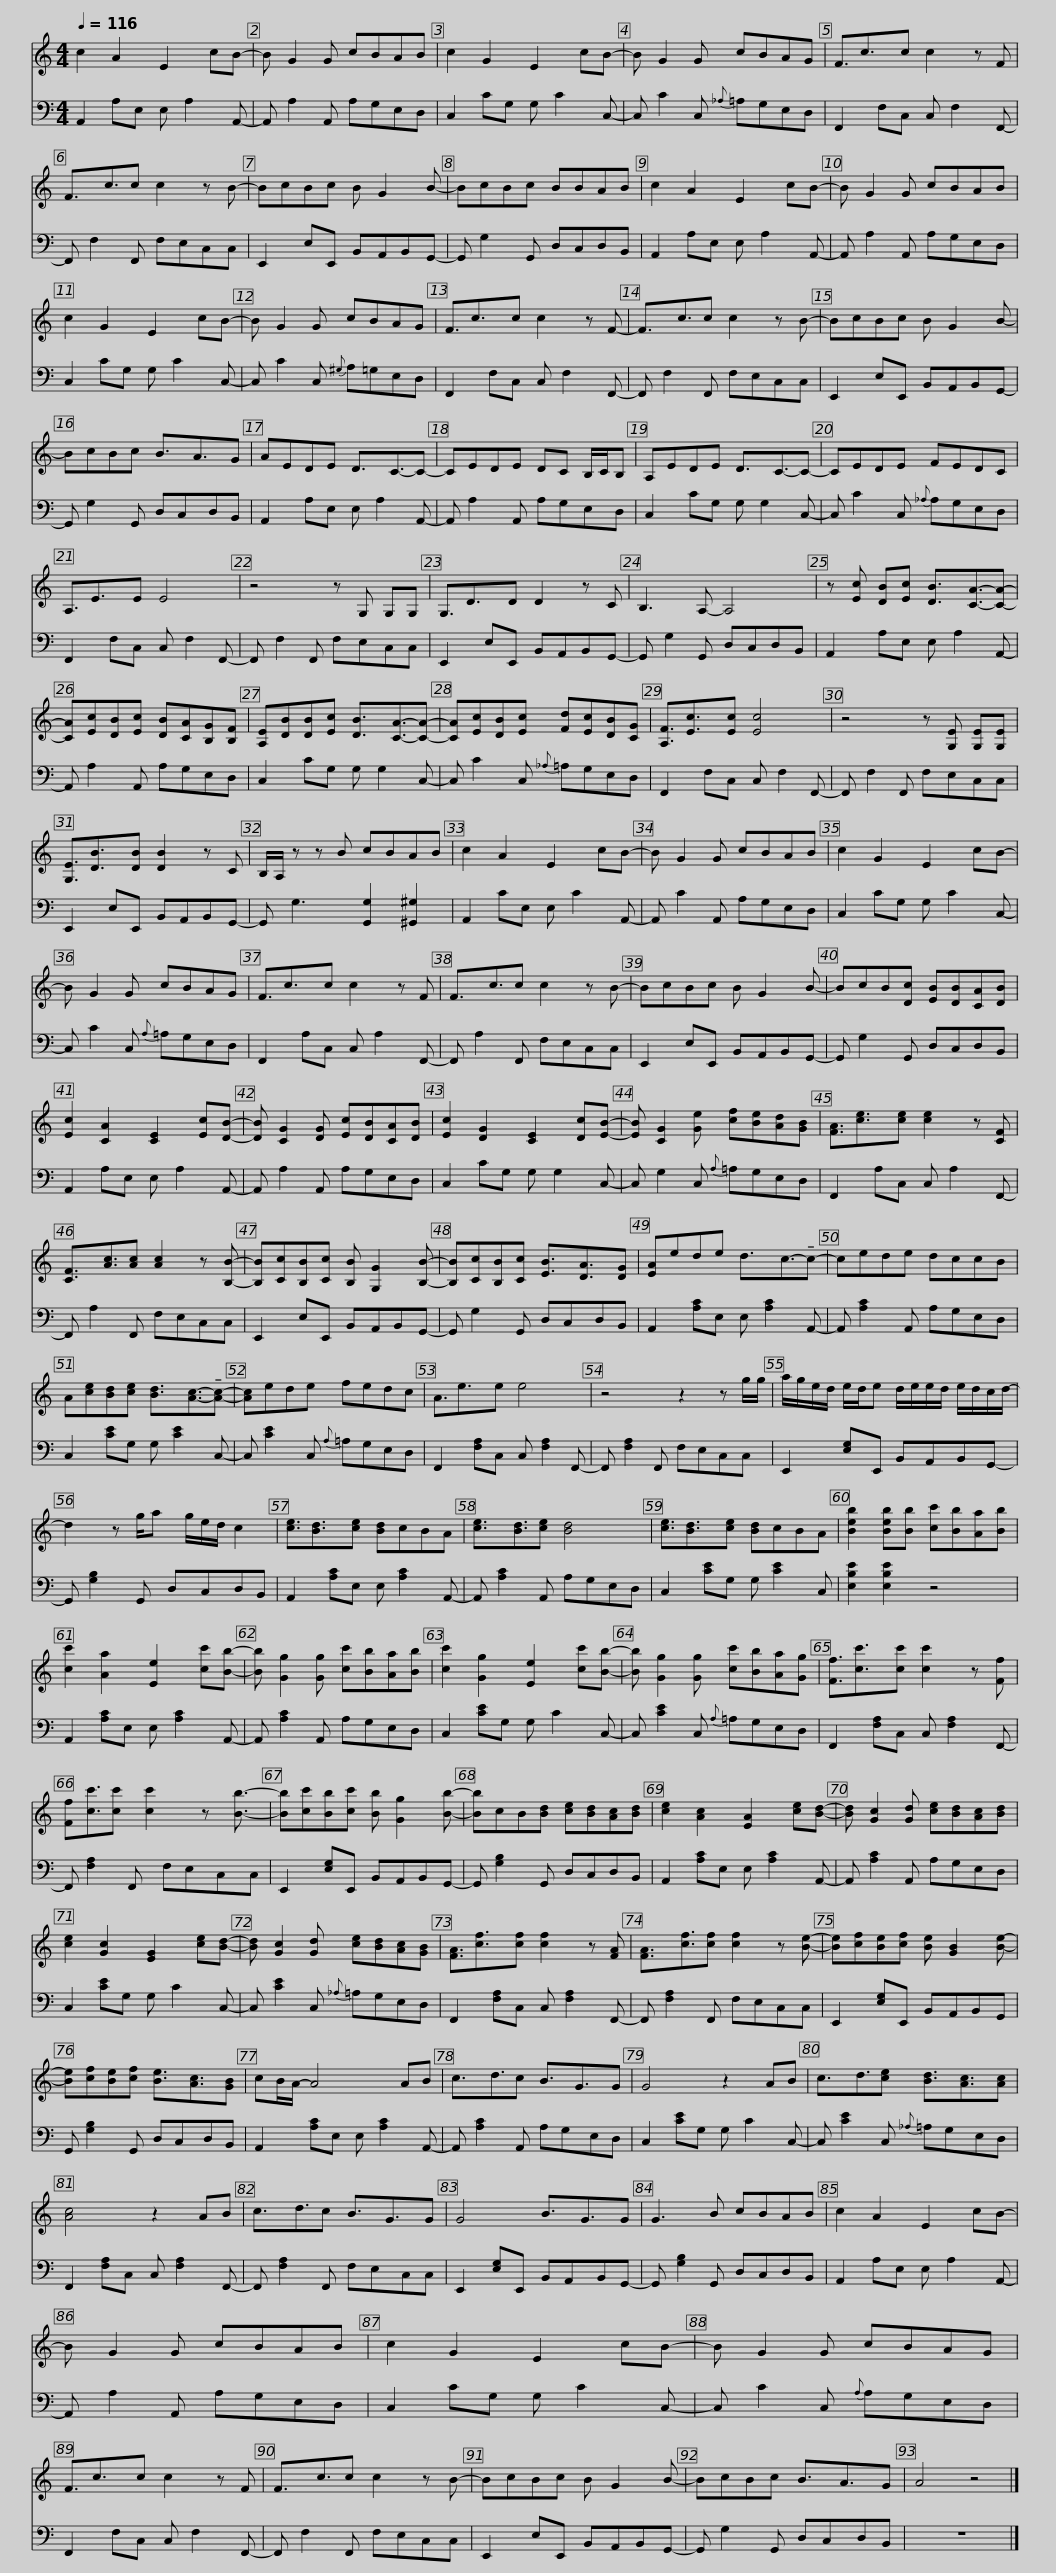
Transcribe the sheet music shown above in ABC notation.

X:1
%%score 1 2
L:1/8
Q:1/4=116
M:4/4
I:linebreak $
K:C
V:1 treble
V:2 bass
V:1
 c2 A2 E2 cB- | B G2 G cBAB | c2 G2 E2 cB- |$ B G2 G cBAG | F3/2c3/2c c2 z F | %5
 F3/2c3/2c c2 z B- |$ BcBc B G2 B- | BcBc BBAB | c2 A2 E2 cB- |$ B G2 G cBAB | %10
 c2 G2 E2 cB- | B G2 G cBAG |$ F3/2c3/2c c2 z F- | F3/2c3/2c c2 z B- | BcBc B G2 B- |$ %15
 BcBc B3/2A3/2G | AEDE D3/2C3/2-C- | CEDE DC B,/C/B, |$ A,EDE D3/2C3/2-C- | CEDE FEDC | %20
 A,3/2E3/2E E4 |$ z4 z G, G,G, | G,3/2D3/2D D2 z C | B,3 A,- A,4 |$ z [Ec] [DB][Ec] [DB]3/2[CA]3/2-[CA]- | %25
 [CA][Ec][DB][Ec] [DB][CA][B,G][B,F] | [A,E][DB][DB][Ec] [DB]3/2[CA]3/2-[CA]- |$ [CA][Ec][DB][Ec] [Fd][Ec][DB][CG] | [A,F]3/2[Ec]3/2[Ec] [Ec]4 | z4 z [G,E] [G,E][G,E] |$ %30
 [G,E]3/2[DB]3/2[DB] [DB]2 z C | B,/A,/ z z B cBAB | c2 A2 E2 cB- |$ B G2 G cBAB | c2 G2 E2 cB- | %35
 B G2 G cBAG |$ F3/2c3/2c c2 z F | F3/2c3/2c c2 z B- | BcBc B G2 B- |$ BcB[Dc] [EB][DB][CA][DB] | %40
 [Ec]2 [CA]2 [CE]2 [Ec][DB]- | [DB] [CG]2 [DG] [Ec][DB][CA][DB] |$ [Ec]2 [DG]2 [CE]2 [Dc][EB]- | [EB] [CG]2 [Ge] [cf][Be][Ad][GB] | [FA]3/2[ce]3/2[ce] [ce]2 z [CF] |$ %45
 [CF]3/2[Ac]3/2[Ac] [Ac]2 z [B,B]- | [B,B][Cc][B,B][Cc] [B,B] [G,G]2 [B,B]- | [B,B][Cc][B,B][Cc] [EB]3/2[DA]3/2[DG] |$ [EA]ede d3/2c3/2-!tenuto!c- | cede dccB | %50
 A[ce][Bd][ce] [Bd]3/2[Ac]3/2-!tenuto![Ac]- |$ [Ac]ede fedc | A3/2e3/2e e4 | z4 z2 z g/g/ |$ a/g/e/d/ e/d/e d/e/e/d/ e/d/c/d/- | %55
 d2 z g/a g/e/d/ c2 | [ce]3/2[Bd]3/2[ce] [Bd]cBA |$ [ce]3/2[Bd]3/2[ce] [Bd]4 | [ce]3/2[Bd]3/2[ce] [Bd]cBA | [Beb]2 [Beb][Bb] [cc'][Bb][Aa][Bb] |$ %60
 [cc']2 [Aa]2 [Ee]2 [cc'][Bb]- | [Bb] [Gg]2 [Gg] [cc'][Bb][Aa][Bb] | [cc']2 [Gg]2 [Ee]2 [cc'][Bb]- |$ [Bb] [Gg]2 [Gg] [cc'][Bb][Aa][Gg] | [Ff]3/2[cc']3/2[cc'] [cc']2 z [Ff] | %65
 [Ff][cc']3/2[cc'] [cc']2 z [Bb]3/2- |$ [Bb][cc'][Bb][cc'] [Bb] [Gg]2 [Bb]- | [Bb]cB[Bd] [ce][Bd][Ac][Bd] | [ce]2 [Ac]2 [EA]2 [ce][Bd]- |$ [Bd] [Gc]2 [Gd] [ce][Bd][Ac][Bd] | %70
 [ce]2 [Gc]2 [EG]2 [ce][Bd]- | [Bd] [Gc]2 [Gd] [ce][Bd][Ac][GB] |$ [FA]3/2[cf]3/2[cf] [cf]2 z [FA] | [FA]3/2[cf]3/2[cf] [cf]2 z [Be]- | [Be][cf][Be][cf] [Be] [GB]2 [Be]- |$ %75
 [Be][cf][Be][cf] [Be]3/2[Ac]3/2[GB] | cB/A/- A4 AB | c3/2d3/2c B3/2G3/2G |$ G4 z2 AB | c3/2d3/2[ce] [Bd]3/2[Ac]3/2[Ac] | %80
 [Ac]4 z2 AB |$ c3/2d3/2c B3/2G3/2G | G4 B3/2G3/2G | G3 B cBAB | c2 A2 E2 cB- |$ %85
 B G2 G cBAB | c2 G2 E2 cB- | B G2 G cBAG | F3/2c3/2c c2 z F |$ F3/2c3/2c c2 z B- | %90
 BcBc B G2 B- | BcBc B3/2A3/2G | A4 z4 |] %93
V:2
 A,,2 A,E, E, A,2 A,,- | A,, A,2 A,, A,G,E,D, | C,2 CG, G, C2 C,- |$ C, C2 C,{_A,} =A,G,E,D, | F,,2 F,C, C, F,2 F,,- | %5
 F,, F,2 F,, F,E,C,C, |$ E,,2 E,E,, B,,A,,B,,G,,- | G,, G,2 G,, D,C,D,B,, | A,,2 A,E, E, A,2 A,,- |$ A,, A,2 A,, A,G,E,D, | %10
 C,2 CG, G, C2 C,- | C, C2 C,{^G,} A,=G,E,D, |$ F,,2 F,C, C, F,2 F,,- | F,, F,2 F,, F,E,C,C, | E,,2 E,E,, B,,A,,B,,G,,- |$ %15
 G,, G,2 G,, D,C,D,B,, | A,,2 A,E, E, A,2 A,,- | A,, A,2 A,, A,G,E,D, |$ C,2 CG, G, G,2 C,- | C, C2 C,{_A,} A,G,E,D, | %20
 F,,2 F,C, C, F,2 F,,- |$ F,, F,2 F,, F,E,C,C, | E,,2 E,E,, B,,A,,B,,G,,- | G,, G,2 G,, D,C,D,B,, |$ A,,2 A,E, E, A,2 A,,- | %25
 A,, A,2 A,, A,G,E,D, | C,2 CG, G, G,2 C,- |$ C, C2 C,{_A,} =A,G,E,D, | F,,2 F,C, C, F,2 F,,- | F,, F,2 F,, F,E,C,C, |$ %30
 E,,2 E,E,, B,,A,,B,,G,,- | G,, G,3 [G,,G,]2 [^G,,^G,]2 | A,,2 CE, E, C2 A,,- |$ A,, C2 A,, A,G,E,D, | C,2 CG, G, C2 C,- | %35
 C, C2 C,{A,} =A,G,E,D, |$ F,,2 A,C, C, A,2 F,,- | F,, A,2 F,, F,E,C,C, | E,,2 E,E,, B,,A,,B,,G,,- |$ G,, G,2 G,, D,C,D,B,, | %40
 A,,2 A,E, E, A,2 A,,- | A,, A,2 A,, A,G,E,D, |$ C,2 CG, G, G,2 C,- | C, G,2 C,{A,} =A,G,E,D, | F,,2 A,C, C, A,2 F,,- |$ %45
 F,, A,2 F,, F,E,C,C, | E,,2 E,E,, B,,A,,B,,G,,- | G,, G,2 G,, D,C,D,B,, |$ A,,2 [A,C]E, E, [A,C]2 A,,- | A,, [A,C]2 A,, A,G,E,D, | %50
 C,2 [CE]G, G, [CE]2 C,- |$ C, [CE]2 C,{A,} =A,G,E,D, | F,,2 [F,A,]C, C, [F,A,]2 F,,- | F,, [F,A,]2 F,, F,E,C,C, |$ E,,2 [E,G,]E,, B,,A,,B,,G,,- | %55
 G,, [G,B,]2 G,, D,C,D,B,, | A,,2 [A,C]E, E, [A,C]2 A,,- |$ A,, [A,C]2 A,, A,G,E,D, | C,2 [CE]G, G, [CE]2 C, | [E,B,E]2 [E,B,E]2 z4 |$ %60
 A,,2 [A,C]E, E, [A,C]2 A,,- | A,, [A,C]2 A,, A,G,E,D, | C,2 [CE]G, G, C2 C,- |$ C, [CE]2 C,{A,} =A,G,E,D, | F,,2 [F,A,]C, C, [F,A,]2 F,,- | %65
 F,, [F,A,]2 F,, F,E,C,C, |$ E,,2 [E,G,]E,, B,,A,,B,,G,,- | G,, [G,B,]2 G,, D,C,D,B,, | A,,2 [A,C]E, E, [A,C]2 A,,- |$ A,, [A,C]2 A,, A,G,E,D, | %70
 C,2 [CE]G, G, C2 C,- | C, [CE]2 C,{_A,} =A,G,E,D, |$ F,,2 [F,A,]C, C, [F,A,]2 F,,- | F,, [F,A,]2 F,, F,E,C,C, | E,,2 [E,G,]E,, B,,A,,B,,G,, |$ %75
 G,, [G,B,]2 G,, D,C,D,B,, | A,,2 [A,C]E, E, [A,C]2 A,,- | A,, [A,C]2 A,, A,G,E,D, |$ C,2 [CE]G, G, C2 C,- | C, [CE]2 C,{_A,} =A,G,E,D, | %80
 F,,2 [F,A,]C, C, [F,A,]2 F,,- |$ F,, [F,A,]2 F,, F,E,C,C, | E,,2 [E,G,]E,, B,,A,,B,,G,,- | G,, [G,B,]2 G,, D,C,D,B,, | A,,2 A,E, E, A,2 A,,- |$ %85
 A,, A,2 A,, A,G,E,D, | C,2 CG, G, C2 C,- | C, C2 C,{A,} A,G,E,D, | F,,2 F,C, C, F,2 F,,- |$ F,, F,2 F,, F,E,C,C, | %90
 E,,2 E,E,, B,,A,,B,,G,,- | G,, G,2 G,, D,C,D,B,, | z8 |] %93
